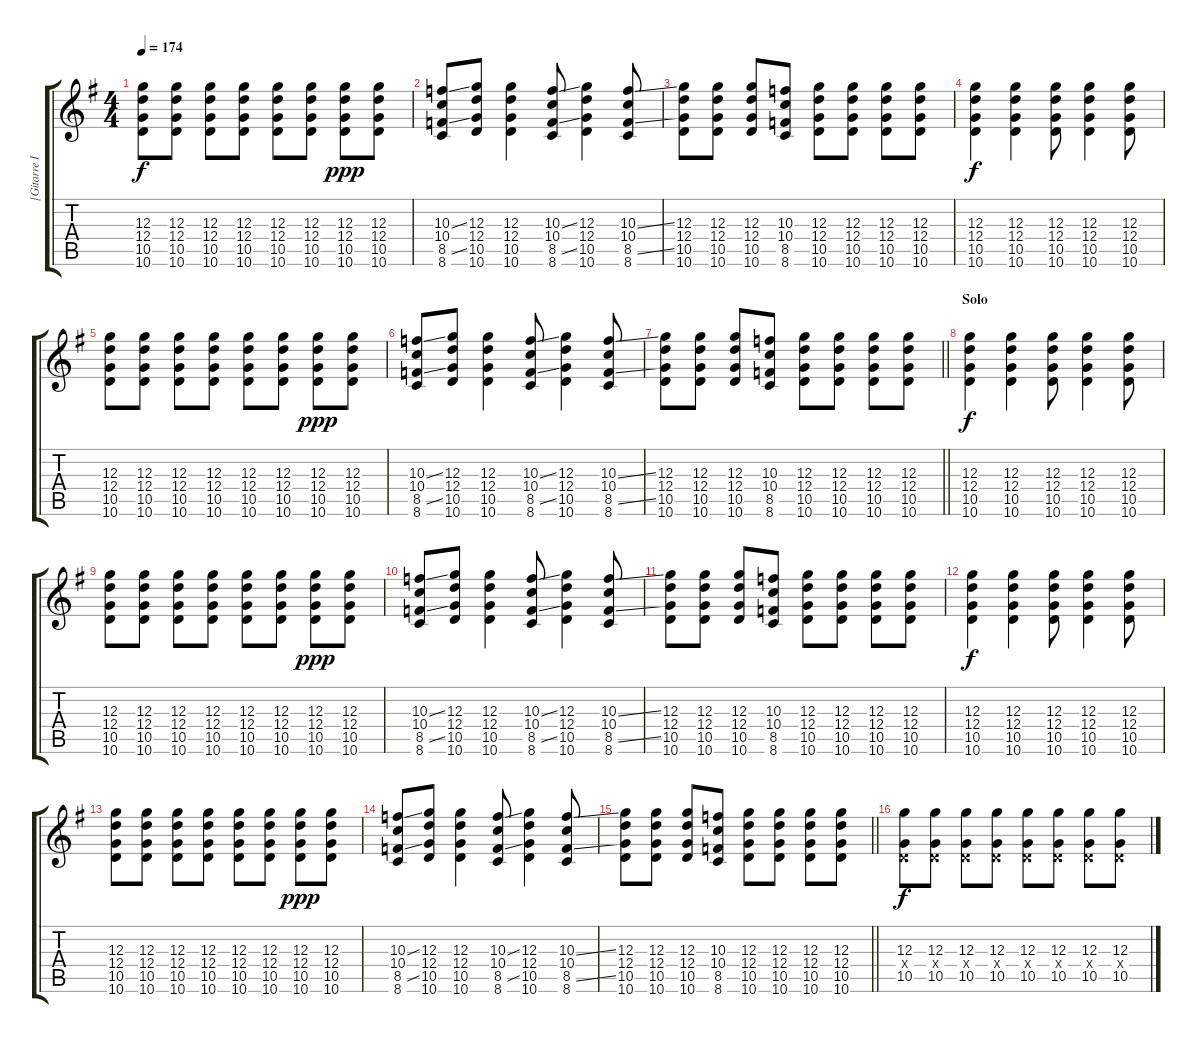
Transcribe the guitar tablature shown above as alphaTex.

\track ("[Gitarre II]" "[Gitarre I") {instrument overdrivenguitar}
\staff {score tabs}
\tuning (E4 B3 G3 D3 A2 E2) {hide}
\ts (4 4)
\tempo 174
\clef g2
\ks g
(12.3 12.4 10.5 10.6).8{dy f} (12.3 12.4 10.5 10.6).8 (12.3 12.4 10.5 10.6).8 (12.3 12.4 10.5 10.6).8 (12.3 12.4 10.5 10.6).8 (12.3 12.4 10.5 10.6).8 (12.3 12.4 10.5 10.6).8{dy ppp} (12.3 12.4 10.5 10.6).8 |
(10.3{ss} 10.4 8.5{ss} 8.6).8 (12.3 12.4 10.5 10.6).8 (12.3 12.4 10.5 10.6).4 (10.3{ss} 10.4 8.5{ss} 8.6).8 (12.3 12.4 10.5 10.6).4 (10.3{ss} 10.4 8.5{ss} 8.6).8 |
(12.3 12.4 10.5 10.6).8 (12.3 12.4 10.5 10.6).8 (12.3 12.4 10.5 10.6).8 (10.3 10.4 8.5 8.6).8 (12.3 12.4 10.5 10.6).8 (12.3 12.4 10.5 10.6).8 (12.3 12.4 10.5 10.6).8 (12.3 12.4 10.5 10.6).8 |
(12.3 12.4 10.5 10.6).4{dy f} (12.3 12.4 10.5 10.6).4 (12.3 12.4 10.5 10.6).8 (12.3 12.4 10.5 10.6).4 (12.3 12.4 10.5 10.6).8 |
(12.3 12.4 10.5 10.6).8 (12.3 12.4 10.5 10.6).8 (12.3 12.4 10.5 10.6).8 (12.3 12.4 10.5 10.6).8 (12.3 12.4 10.5 10.6).8 (12.3 12.4 10.5 10.6).8 (12.3 12.4 10.5 10.6).8{dy ppp} (12.3 12.4 10.5 10.6).8 |
(10.3{ss} 10.4 8.5{ss} 8.6).8 (12.3 12.4 10.5 10.6).8 (12.3 12.4 10.5 10.6).4 (10.3{ss} 10.4 8.5{ss} 8.6).8 (12.3 12.4 10.5 10.6).4 (10.3{ss} 10.4 8.5{ss} 8.6).8 |
\barLineRight lightlight
(12.3 12.4 10.5 10.6).8 (12.3 12.4 10.5 10.6).8 (12.3 12.4 10.5 10.6).8 (10.3 10.4 8.5 8.6).8 (12.3 12.4 10.5 10.6).8 (12.3 12.4 10.5 10.6).8 (12.3 12.4 10.5 10.6).8 (12.3 12.4 10.5 10.6).8 |
\section ("" "Solo")
(12.3 12.4 10.5 10.6).4{dy f} (12.3 12.4 10.5 10.6).4 (12.3 12.4 10.5 10.6).8 (12.3 12.4 10.5 10.6).4 (12.3 12.4 10.5 10.6).8 |
(12.3 12.4 10.5 10.6).8 (12.3 12.4 10.5 10.6).8 (12.3 12.4 10.5 10.6).8 (12.3 12.4 10.5 10.6).8 (12.3 12.4 10.5 10.6).8 (12.3 12.4 10.5 10.6).8 (12.3 12.4 10.5 10.6).8{dy ppp} (12.3 12.4 10.5 10.6).8 |
(10.3{ss} 10.4 8.5{ss} 8.6).8 (12.3 12.4 10.5 10.6).8 (12.3 12.4 10.5 10.6).4 (10.3{ss} 10.4 8.5{ss} 8.6).8 (12.3 12.4 10.5 10.6).4 (10.3{ss} 10.4 8.5{ss} 8.6).8 |
(12.3 12.4 10.5 10.6).8 (12.3 12.4 10.5 10.6).8 (12.3 12.4 10.5 10.6).8 (10.3 10.4 8.5 8.6).8 (12.3 12.4 10.5 10.6).8 (12.3 12.4 10.5 10.6).8 (12.3 12.4 10.5 10.6).8 (12.3 12.4 10.5 10.6).8 |
(12.3 12.4 10.5 10.6).4{dy f} (12.3 12.4 10.5 10.6).4 (12.3 12.4 10.5 10.6).8 (12.3 12.4 10.5 10.6).4 (12.3 12.4 10.5 10.6).8 |
(12.3 12.4 10.5 10.6).8 (12.3 12.4 10.5 10.6).8 (12.3 12.4 10.5 10.6).8 (12.3 12.4 10.5 10.6).8 (12.3 12.4 10.5 10.6).8 (12.3 12.4 10.5 10.6).8 (12.3 12.4 10.5 10.6).8{dy ppp} (12.3 12.4 10.5 10.6).8 |
(10.3{ss} 10.4 8.5{ss} 8.6).8 (12.3 12.4 10.5 10.6).8 (12.3 12.4 10.5 10.6).4 (10.3{ss} 10.4 8.5{ss} 8.6).8 (12.3 12.4 10.5 10.6).4 (10.3{ss} 10.4 8.5{ss} 8.6).8 |
\barLineRight lightlight
(12.3 12.4 10.5 10.6).8 (12.3 12.4 10.5 10.6).8 (12.3 12.4 10.5 10.6).8 (10.3 10.4 8.5 8.6).8 (12.3 12.4 10.5 10.6).8 (12.3 12.4 10.5 10.6).8 (12.3 12.4 10.5 10.6).8 (12.3 12.4 10.5 10.6).8 |
(12.3 0.4{x} 10.5).8{dy f} (12.3 0.4{x} 10.5).8 (12.3 0.4{x} 10.5).8 (12.3 0.4{x} 10.5).8 (12.3 0.4{x} 10.5).8 (12.3 0.4{x} 10.5).8 (12.3 0.4{x} 10.5).8 (12.3 0.4{x} 10.5).8
